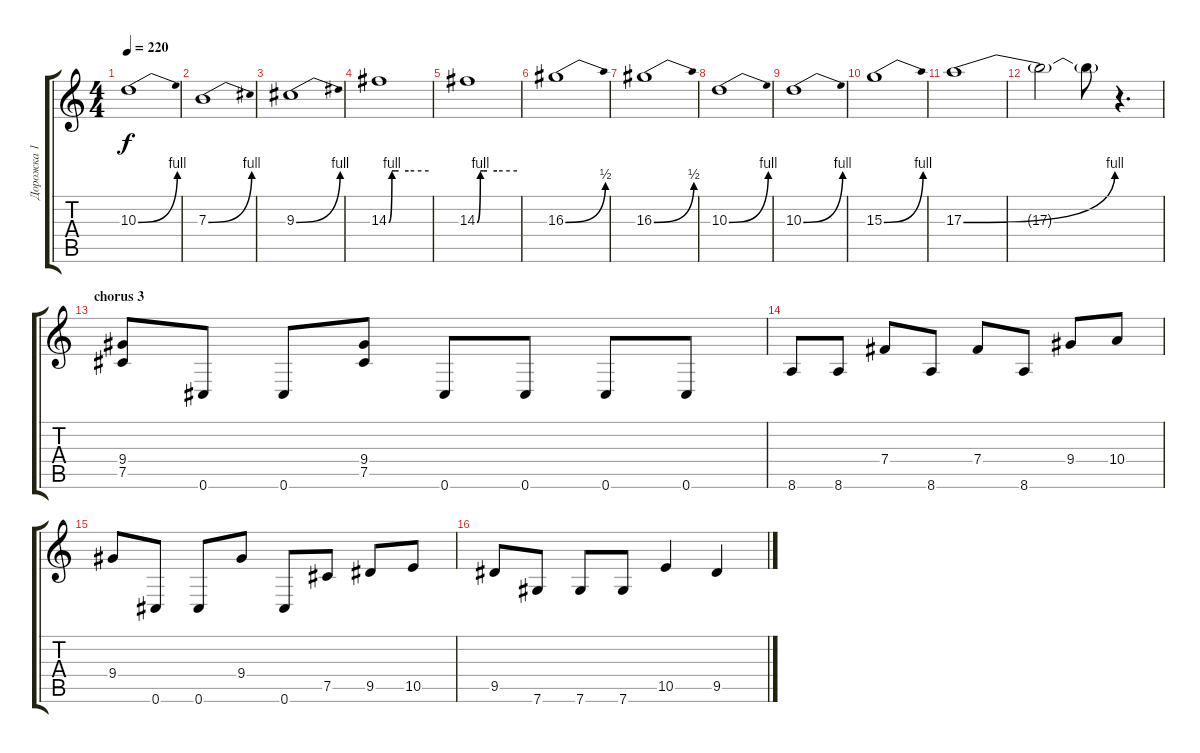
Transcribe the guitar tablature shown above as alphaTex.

\track ("Дорожка 1" "Дорожка 1") {instrument distortionguitar}
\staff {score tabs}
\tuning (Db4 Ab3 E3 B2 Gb2 Db2) {hide}
\ts (4 4)
\tempo 220
\clef g2
\ks c
10.3{be (bend 0 0 60 4)}.1{dy f} |
7.3{be (bend 0 0 60 4)}.1 |
9.3{be (bend 0 0 60 4)}.1 |
14.3{be (custom 0 0 5 4 10 4 15 4 30 4 60 4)}.1 |
14.3{be (custom 0 0 5 4 10 4 15 4 30 4 60 4)}.1 |
16.3{be (bend 0 0 60 2)}.1 |
16.3{be (bend 0 0 60 2)}.1 |
10.3{be (bend 0 0 60 4)}.1 |
10.3{be (bend 0 0 60 4)}.1 |
15.3{be (bend 0 0 60 4)}.1 |
17.3{be (bend 0 0 60 4)}.1 |
17.3{t}.2 17.3{t}.8 r.4{d} |
\section ("" "chorus 3")
(9.4 7.5).8 0.6.8 0.6.8 (9.4 7.5).8 0.6.8 0.6.8 0.6.8 0.6.8 |
8.6.8 8.6.8 7.4.8 8.6.8 7.4.8 8.6.8 9.4.8 10.4.8 |
9.4.8 0.6.8 0.6.8 9.4.8 0.6.8 7.5.8 9.5.8 10.5.8 |
9.5.8 7.6.8 7.6.8 7.6.8 10.5.4 9.5.4
